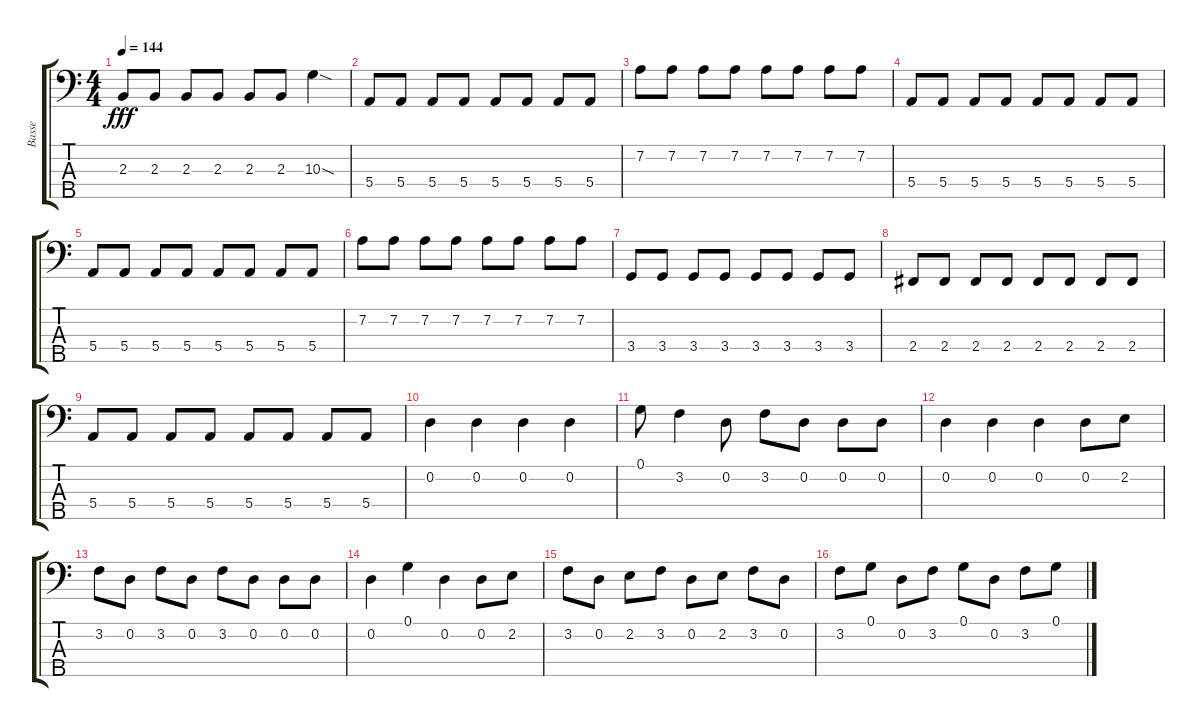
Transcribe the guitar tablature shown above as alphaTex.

\track ("Basse" "Basse") {instrument slapbass2}
\staff {score tabs}
\tuning (G2 D2 A1 E1 B0) {hide}
\ts (4 4)
\tempo 144
\clef f4
\ks c
2.3.8{dy fff} 2.3.8 2.3.8 2.3.8 2.3.8 2.3.8 10.3{sod}.4 |
5.4.8 5.4.8 5.4.8 5.4.8 5.4.8 5.4.8 5.4.8 5.4.8 |
7.2.8 7.2.8 7.2.8 7.2.8 7.2.8 7.2.8 7.2.8 7.2.8 |
5.4.8 5.4.8 5.4.8 5.4.8 5.4.8 5.4.8 5.4.8 5.4.8 |
5.4.8 5.4.8 5.4.8 5.4.8 5.4.8 5.4.8 5.4.8 5.4.8 |
7.2.8 7.2.8 7.2.8 7.2.8 7.2.8 7.2.8 7.2.8 7.2.8 |
3.4.8 3.4.8 3.4.8 3.4.8 3.4.8 3.4.8 3.4.8 3.4.8 |
2.4.8 2.4.8 2.4.8 2.4.8 2.4.8 2.4.8 2.4.8 2.4.8 |
5.4.8 5.4.8 5.4.8 5.4.8 5.4.8 5.4.8 5.4.8 5.4.8 |
0.2.4 0.2.4 0.2.4 0.2.4 |
0.1.8 3.2.4 0.2.8 3.2.8 0.2.8 0.2.8 0.2.8 |
0.2.4 0.2.4 0.2.4 0.2.8 2.2.8 |
3.2.8 0.2.8 3.2.8 0.2.8 3.2.8 0.2.8 0.2.8 0.2.8 |
0.2.4 0.1.4 0.2.4 0.2.8 2.2.8 |
3.2.8 0.2.8 2.2.8 3.2.8 0.2.8 2.2.8 3.2.8 0.2.8 |
3.2.8 0.1.8 0.2.8 3.2.8 0.1.8 0.2.8 3.2.8 0.1.8
